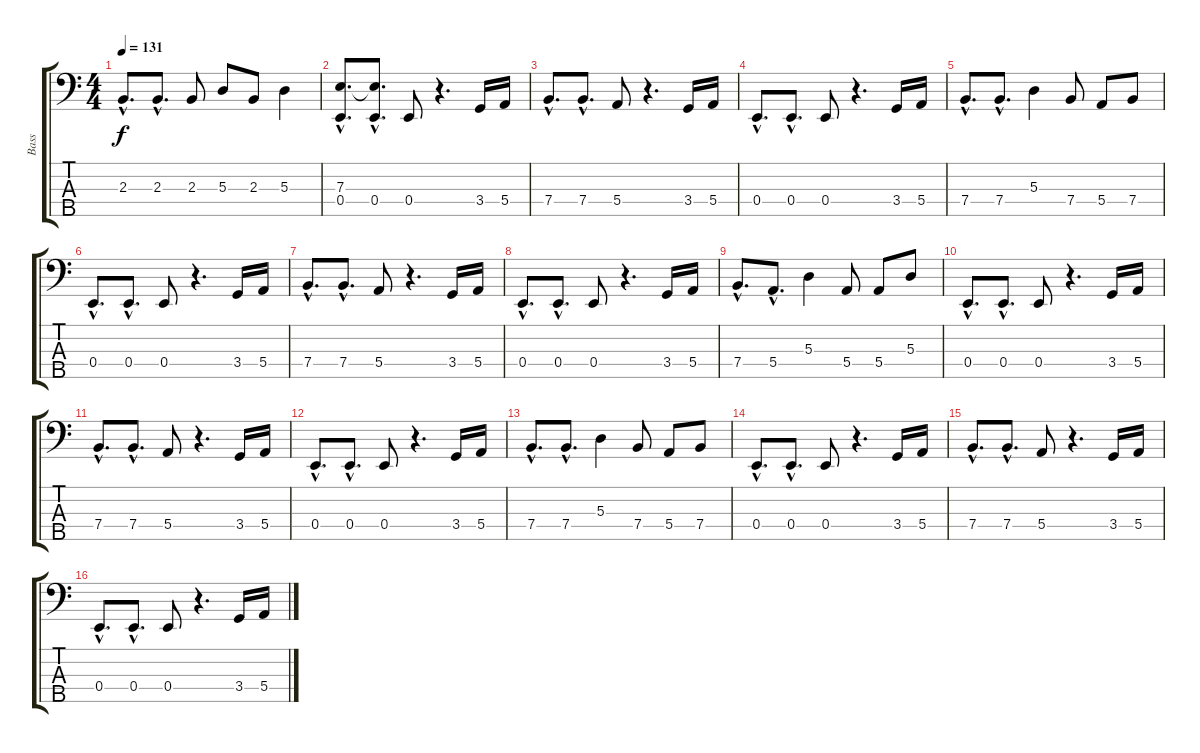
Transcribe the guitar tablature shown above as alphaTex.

\track ("Bass" "Bass") {instrument electricbassfinger}
\staff {score tabs}
\tuning (G2 D2 A1 E1 B0) {hide}
\ts (4 4)
\tempo 131
\clef f4
\ks c
2.3{hac}.8{d dy f} 2.3{hac}.8{d} 2.3.8 5.3.8 2.3.8 5.3.4 |
(7.3{hac} 0.4{hac}).8{d} (7.3{t} 0.4{hac}).8{d} 0.4.8 r.4{d} 3.4.16 5.4.16 |
7.4{hac}.8{d} 7.4{hac}.8{d} 5.4.8 r.4{d} 3.4.16 5.4.16 |
0.4{hac}.8{d} 0.4{hac}.8{d} 0.4.8 r.4{d} 3.4.16 5.4.16 |
7.4{hac}.8{d} 7.4{hac}.8{d} 5.3.4 7.4.8 5.4.8 7.4.8 |
0.4{hac}.8{d} 0.4{hac}.8{d} 0.4.8 r.4{d} 3.4.16 5.4.16 |
7.4{hac}.8{d} 7.4{hac}.8{d} 5.4.8 r.4{d} 3.4.16 5.4.16 |
0.4{hac}.8{d} 0.4{hac}.8{d} 0.4.8 r.4{d} 3.4.16 5.4.16 |
7.4{hac}.8{d} 5.4{hac}.8{d} 5.3.4 5.4.8 5.4.8 5.3.8 |
0.4{hac}.8{d} 0.4{hac}.8{d} 0.4.8 r.4{d} 3.4.16 5.4.16 |
7.4{hac}.8{d} 7.4{hac}.8{d} 5.4.8 r.4{d} 3.4.16 5.4.16 |
0.4{hac}.8{d} 0.4{hac}.8{d} 0.4.8 r.4{d} 3.4.16 5.4.16 |
7.4{hac}.8{d} 7.4{hac}.8{d} 5.3.4 7.4.8 5.4.8 7.4.8 |
0.4{hac}.8{d} 0.4{hac}.8{d} 0.4.8 r.4{d} 3.4.16 5.4.16 |
7.4{hac}.8{d} 7.4{hac}.8{d} 5.4.8 r.4{d} 3.4.16 5.4.16 |
0.4{hac}.8{d} 0.4{hac}.8{d} 0.4.8 r.4{d} 3.4.16 5.4.16
